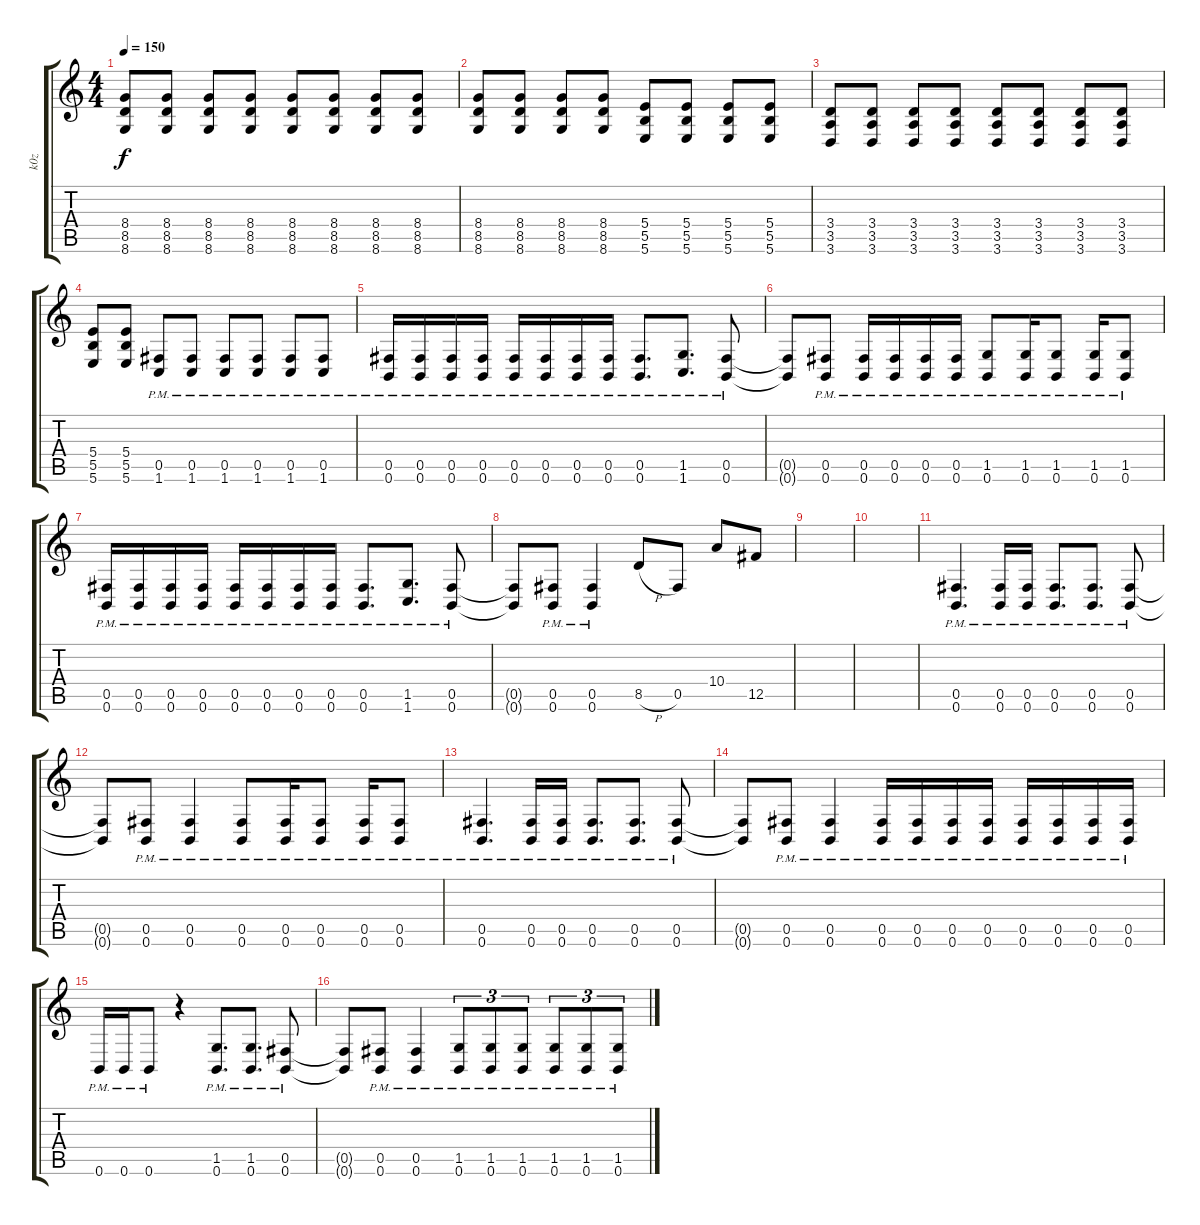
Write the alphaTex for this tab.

\track ("k0z" "k0z") {instrument distortionguitar}
\staff {score tabs}
\tuning (Db4 Ab3 E3 B2 Gb2 B1) {hide}
\ts (4 4)
\tempo 150
\clef g2
\ks c
(8.4 8.5 8.6).8{dy f} (8.4 8.5 8.6).8 (8.4 8.5 8.6).8 (8.4 8.5 8.6).8 (8.4 8.5 8.6).8 (8.4 8.5 8.6).8 (8.4 8.5 8.6).8 (8.4 8.5 8.6).8 |
(8.4 8.5 8.6).8 (8.4 8.5 8.6).8 (8.4 8.5 8.6).8 (8.4 8.5 8.6).8 (5.4 5.5 5.6).8 (5.4 5.5 5.6).8 (5.4 5.5 5.6).8 (5.4 5.5 5.6).8 |
(3.4 3.5 3.6).8 (3.4 3.5 3.6).8 (3.4 3.5 3.6).8 (3.4 3.5 3.6).8 (3.4 3.5 3.6).8 (3.4 3.5 3.6).8 (3.4 3.5 3.6).8 (3.4 3.5 3.6).8 |
(5.4 5.5 5.6).8 (5.4 5.5 5.6).8 (0.5{pm} 1.6{pm}).8 (0.5{pm} 1.6{pm}).8 (0.5{pm} 1.6{pm}).8 (0.5{pm} 1.6{pm}).8 (0.5{pm} 1.6{pm}).8 (0.5{pm} 1.6{pm}).8 |
(0.5{pm} 0.6{pm}).16 (0.5{pm} 0.6{pm}).16 (0.5{pm} 0.6{pm}).16 (0.5{pm} 0.6{pm}).16 (0.5{pm} 0.6{pm}).16 (0.5{pm} 0.6{pm}).16 (0.5{pm} 0.6{pm}).16 (0.5{pm} 0.6{pm}).16 (0.5{pm} 0.6{pm}).8{d} (1.5{pm} 1.6{pm}).8{d} (0.5{pm} 0.6{pm}).8 |
(0.5{t} 0.6{t}).8 (0.5{pm} 0.6{pm}).8 (0.5{pm} 0.6{pm}).16 (0.5{pm} 0.6{pm}).16 (0.5{pm} 0.6{pm}).16 (0.5{pm} 0.6{pm}).16 (1.5{pm} 0.6{pm}).8 (1.5{pm} 0.6{pm}).16 (1.5{pm} 0.6{pm}).8 (1.5{pm} 0.6{pm}).16 (1.5{pm} 0.6{pm}).8 |
(0.5{pm} 0.6{pm}).16 (0.5{pm} 0.6{pm}).16 (0.5{pm} 0.6{pm}).16 (0.5{pm} 0.6{pm}).16 (0.5{pm} 0.6{pm}).16 (0.5{pm} 0.6{pm}).16 (0.5{pm} 0.6{pm}).16 (0.5{pm} 0.6{pm}).16 (0.5{pm} 0.6{pm}).8{d} (1.5{pm} 1.6{pm}).8{d} (0.5{pm} 0.6{pm}).8 |
(0.5{t} 0.6{t}).8 (0.5{pm} 0.6{pm}).8 (0.5{pm} 0.6{pm}).4 8.5{h}.8 0.5.8 10.4.8 12.5.8 |
|
|
(0.5{pm} 0.6{pm}).4{d volume 16} (0.5{pm} 0.6{pm}).16 (0.5{pm} 0.6{pm}).16 (0.5{pm} 0.6{pm}).8{d} (0.5{pm} 0.6{pm}).8{d} (0.5{pm} 0.6{pm}).8 |
(0.5{t} 0.6{t}).8 (0.5{pm} 0.6{pm}).8 (0.5{pm} 0.6{pm}).4 (0.5{pm} 0.6{pm}).8 (0.5{pm} 0.6{pm}).16 (0.5{pm} 0.6{pm}).8 (0.5{pm} 0.6{pm}).16 (0.5{pm} 0.6{pm}).8 |
(0.5{pm} 0.6{pm}).4{d} (0.5{pm} 0.6{pm}).16 (0.5{pm} 0.6{pm}).16 (0.5{pm} 0.6{pm}).8{d} (0.5{pm} 0.6{pm}).8{d} (0.5{pm} 0.6{pm}).8 |
(0.5{t} 0.6{t}).8 (0.5{pm} 0.6{pm}).8 (0.5{pm} 0.6{pm}).4 (0.5{pm} 0.6{pm}).16 (0.5{pm} 0.6{pm}).16 (0.5{pm} 0.6{pm}).16 (0.5{pm} 0.6{pm}).16 (0.5{pm} 0.6{pm}).16 (0.5{pm} 0.6{pm}).16 (0.5{pm} 0.6{pm}).16 (0.5{pm} 0.6{pm}).16 |
0.6{pm}.16 0.6{pm}.16 0.6{pm}.8 r.4 (1.5{pm} 0.6{pm}).8{d} (1.5{pm} 0.6{pm}).8{d} (0.5{pm} 0.6{pm}).8 |
(0.5{t} 0.6{t}).8 (0.5{pm} 0.6{pm}).8 (0.5{pm} 0.6{pm}).4 (1.5{pm} 0.6{pm}).8{tu (3 2)} (1.5{pm} 0.6{pm}).8{tu (3 2)} (1.5{pm} 0.6{pm}).8{tu (3 2)} (1.5{pm} 0.6{pm}).8{tu (3 2)} (1.5{pm} 0.6{pm}).8{tu (3 2)} (1.5{pm} 0.6{pm}).8{tu (3 2)}
